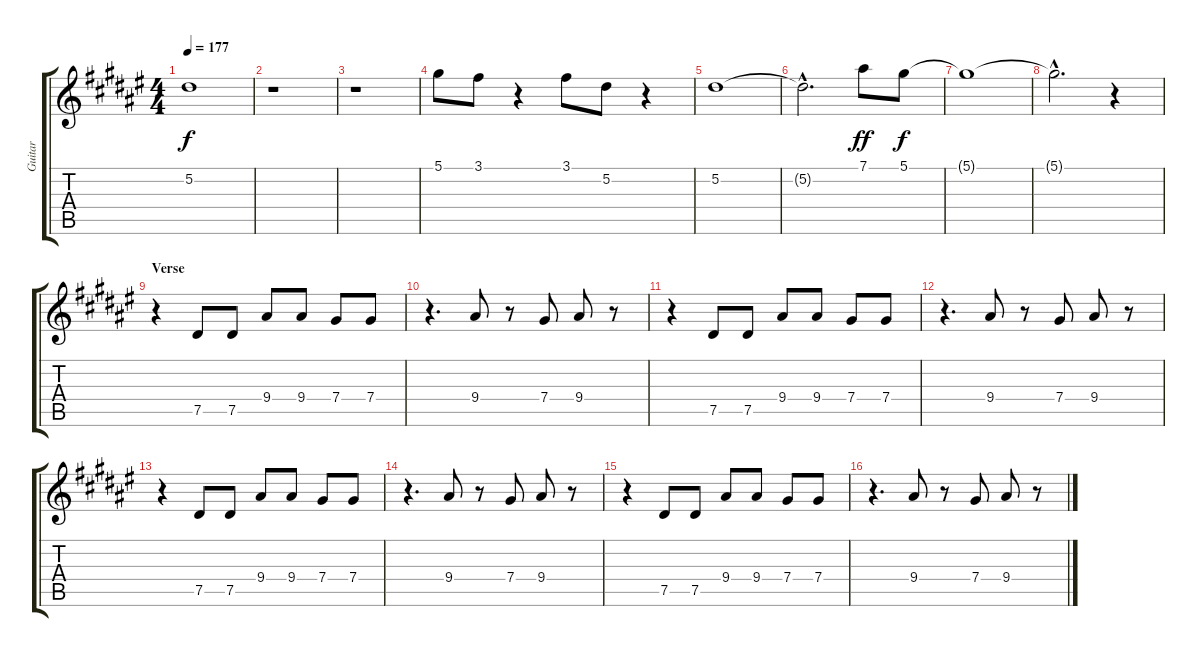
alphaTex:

\track ("Guitar" "Guitar") {instrument overdrivenguitar}
\staff {score tabs}
\tuning (Eb4 Bb3 Gb3 Db3 Ab2 Eb2) {hide}
\ts (4 4)
\tempo 177
\clef g2
\ks d#minor
5.2{t}.1{dy f} |
r.1 |
r.1 |
5.1.8 3.1.8 r.4 3.1.8 5.2.8 r.4 |
5.2.1 |
5.2{hac t}.2{d} 7.1.8{dy ff} 5.1.8{dy f} |
5.1{t}.1 |
5.1{hac t}.2{d} r.4 |
\section ("" "Verse")
r.4{instrument electricguitarmuted} 7.5.8 7.5.8 9.4.8 9.4.8 7.4.8 7.4.8 |
r.4{d} 9.4.8 r.8 7.4.8 9.4.8 r.8 |
r.4 7.5.8 7.5.8 9.4.8 9.4.8 7.4.8 7.4.8 |
r.4{d} 9.4.8 r.8 7.4.8 9.4.8 r.8 |
r.4 7.5.8 7.5.8 9.4.8 9.4.8 7.4.8 7.4.8 |
r.4{d} 9.4.8 r.8 7.4.8 9.4.8 r.8 |
r.4 7.5.8 7.5.8 9.4.8 9.4.8 7.4.8 7.4.8 |
r.4{d} 9.4.8 r.8 7.4.8 9.4.8 r.8
